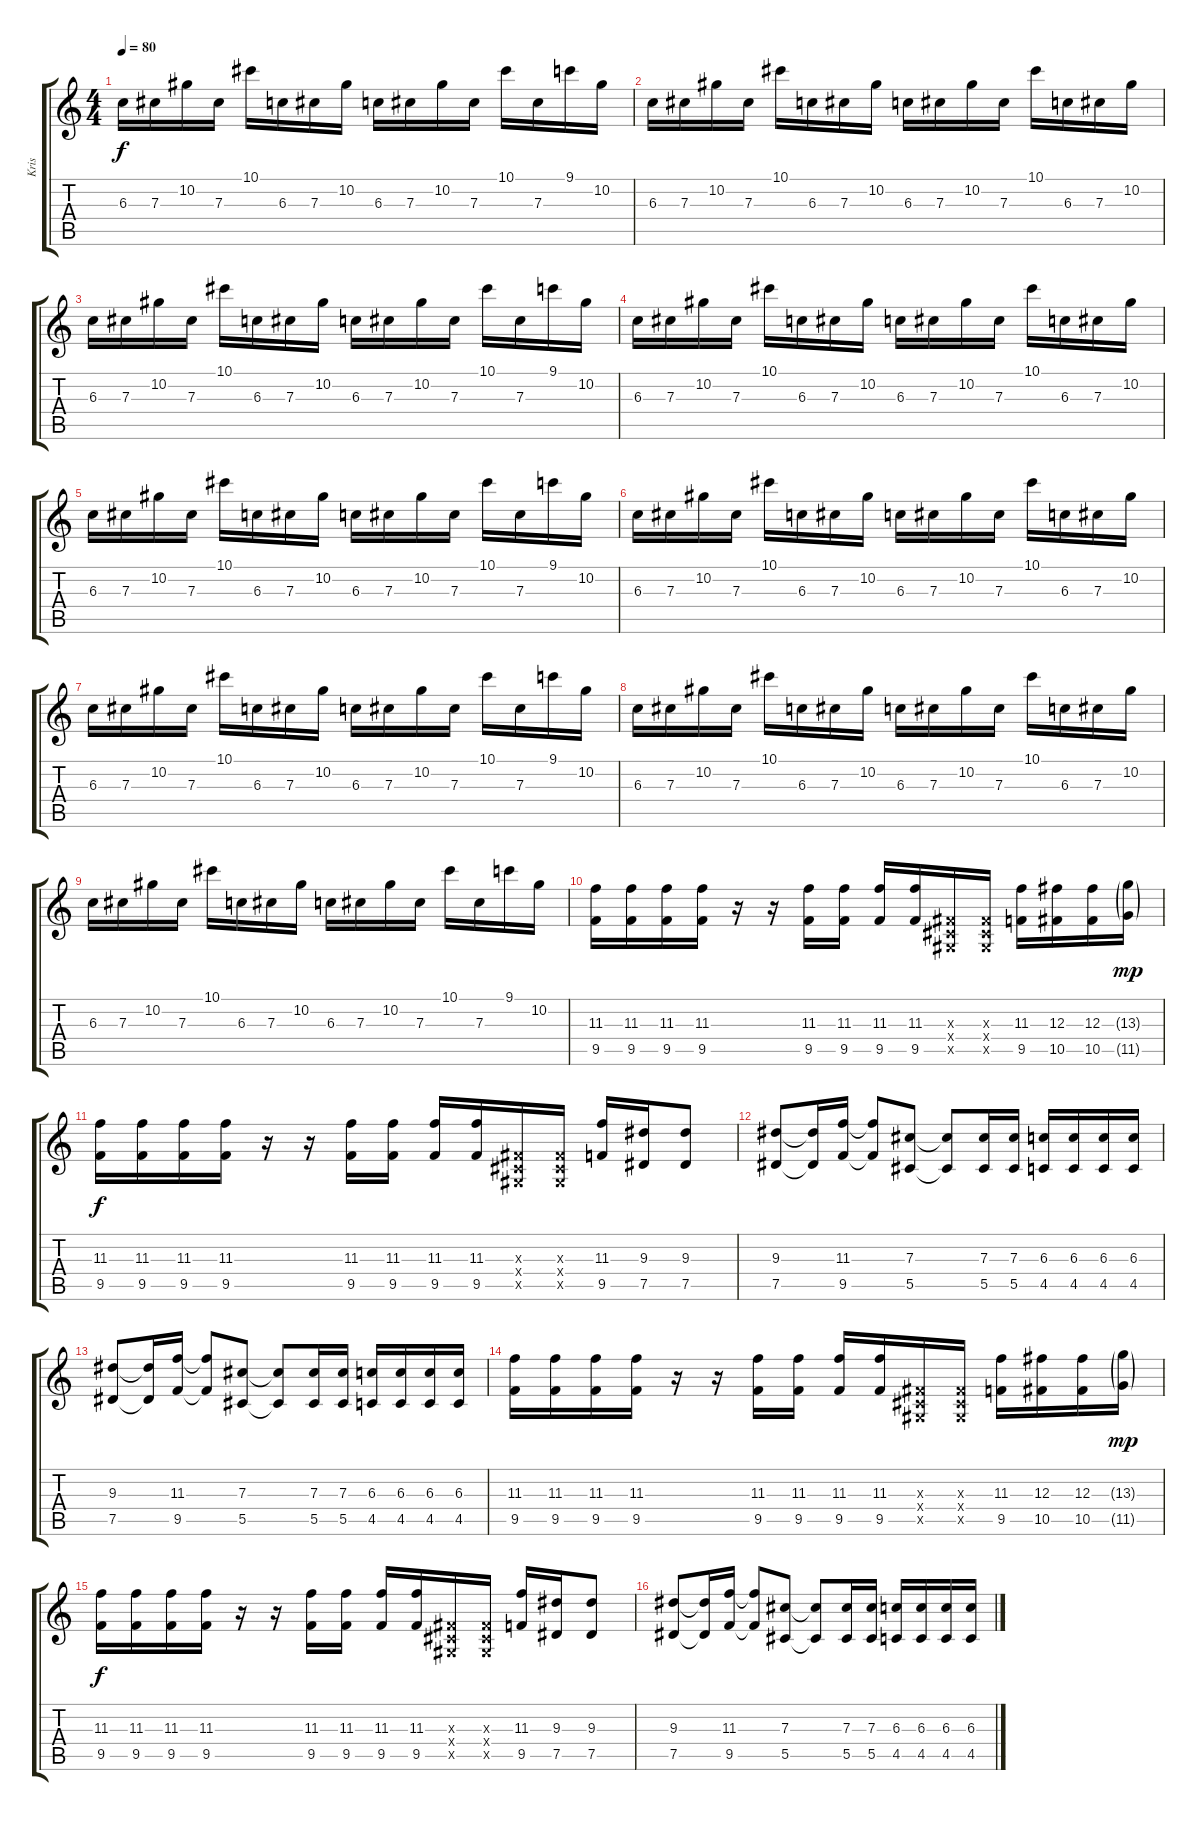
\track ("Kris" "Kris") {instrument acousticguitarsteel}
\staff {score tabs}
\tuning (Eb4 Bb3 Gb3 Db3 Ab2 Db2) {hide}
\ts (4 4)
\tempo 80
\clef g2
\ks c
6.3.16{dy f} 7.3.16 10.2.16 7.3.16 10.1.16 6.3.16 7.3.16 10.2.16 6.3.16 7.3.16 10.2.16 7.3.16 10.1.16 7.3.16 9.1.16 10.2.16 |
6.3.16{volume 13} 7.3.16 10.2.16 7.3.16 10.1.16 6.3.16 7.3.16 10.2.16 6.3.16 7.3.16 10.2.16 7.3.16 10.1.16 6.3.16 7.3.16 10.2.16 |
6.3.16 7.3.16 10.2.16 7.3.16 10.1.16 6.3.16 7.3.16 10.2.16 6.3.16 7.3.16 10.2.16 7.3.16 10.1.16 7.3.16 9.1.16 10.2.16 |
6.3.16{volume 13} 7.3.16 10.2.16 7.3.16 10.1.16 6.3.16 7.3.16 10.2.16 6.3.16 7.3.16 10.2.16 7.3.16 10.1.16 6.3.16 7.3.16 10.2.16 |
6.3.16 7.3.16 10.2.16 7.3.16 10.1.16 6.3.16 7.3.16 10.2.16 6.3.16 7.3.16 10.2.16 7.3.16 10.1.16 7.3.16 9.1.16 10.2.16 |
6.3.16{volume 13} 7.3.16 10.2.16 7.3.16 10.1.16 6.3.16 7.3.16 10.2.16 6.3.16 7.3.16 10.2.16 7.3.16 10.1.16 6.3.16 7.3.16 10.2.16 |
6.3.16 7.3.16 10.2.16 7.3.16 10.1.16 6.3.16 7.3.16 10.2.16 6.3.16 7.3.16 10.2.16 7.3.16 10.1.16 7.3.16 9.1.16 10.2.16 |
6.3.16{volume 13} 7.3.16 10.2.16 7.3.16 10.1.16 6.3.16 7.3.16 10.2.16 6.3.16 7.3.16 10.2.16 7.3.16 10.1.16 6.3.16 7.3.16 10.2.16 |
6.3.16 7.3.16 10.2.16 7.3.16 10.1.16 6.3.16 7.3.16 10.2.16 6.3.16 7.3.16 10.2.16 7.3.16 10.1.16 7.3.16 9.1.16 10.2.16 |
(11.3 9.5).16{volume 11} (11.3 9.5).16 (11.3 9.5).16 (11.3 9.5).16 r.16 r.16 (11.3 9.5).16 (11.3 9.5).16 (11.3 9.5).16 (11.3 9.5).16 (0.3{x} 0.4{x} 0.5{x}).16 (0.3{x} 0.4{x} 0.5{x}).16 (11.3 9.5).16 (12.3 10.5).16 (12.3 10.5).16 (13.3{g} 11.5{g}).16{dy mp} |
(11.3 9.5).16{dy f} (11.3 9.5).16 (11.3 9.5).16 (11.3 9.5).16 r.16 r.16 (11.3 9.5).16 (11.3 9.5).16 (11.3 9.5).16 (11.3 9.5).16 (0.3{x} 0.4{x} 0.5{x}).16 (0.3{x} 0.4{x} 0.5{x}).16 (11.3 9.5).16 (9.3 7.5).16 (9.3 7.5).8 |
(9.3 7.5).8 (9.3{t} 7.5{t}).16 (11.3 9.5).16 (11.3{t} 9.5{t}).8 (7.3 5.5).8 (7.3{t} 5.5{t}).8 (7.3 5.5).16 (7.3 5.5).16 (6.3 4.5).16 (6.3 4.5).16 (6.3 4.5).16 (6.3 4.5).16 |
(9.3 7.5).8 (9.3{t} 7.5{t}).16 (11.3 9.5).16 (11.3{t} 9.5{t}).8 (7.3 5.5).8 (7.3{t} 5.5{t}).8 (7.3 5.5).16 (7.3 5.5).16 (6.3 4.5).16 (6.3 4.5).16 (6.3 4.5).16 (6.3 4.5).16 |
(11.3 9.5).16 (11.3 9.5).16 (11.3 9.5).16 (11.3 9.5).16 r.16 r.16 (11.3 9.5).16 (11.3 9.5).16 (11.3 9.5).16 (11.3 9.5).16 (0.3{x} 0.4{x} 0.5{x}).16 (0.3{x} 0.4{x} 0.5{x}).16 (11.3 9.5).16 (12.3 10.5).16 (12.3 10.5).16 (13.3{g} 11.5{g}).16{dy mp} |
(11.3 9.5).16{dy f} (11.3 9.5).16 (11.3 9.5).16 (11.3 9.5).16 r.16 r.16 (11.3 9.5).16 (11.3 9.5).16 (11.3 9.5).16 (11.3 9.5).16 (0.3{x} 0.4{x} 0.5{x}).16 (0.3{x} 0.4{x} 0.5{x}).16 (11.3 9.5).16 (9.3 7.5).16 (9.3 7.5).8 |
(9.3 7.5).8 (9.3{t} 7.5{t}).16 (11.3 9.5).16 (11.3{t} 9.5{t}).8 (7.3 5.5).8 (7.3{t} 5.5{t}).8 (7.3 5.5).16 (7.3 5.5).16 (6.3 4.5).16 (6.3 4.5).16 (6.3 4.5).16 (6.3 4.5).16
